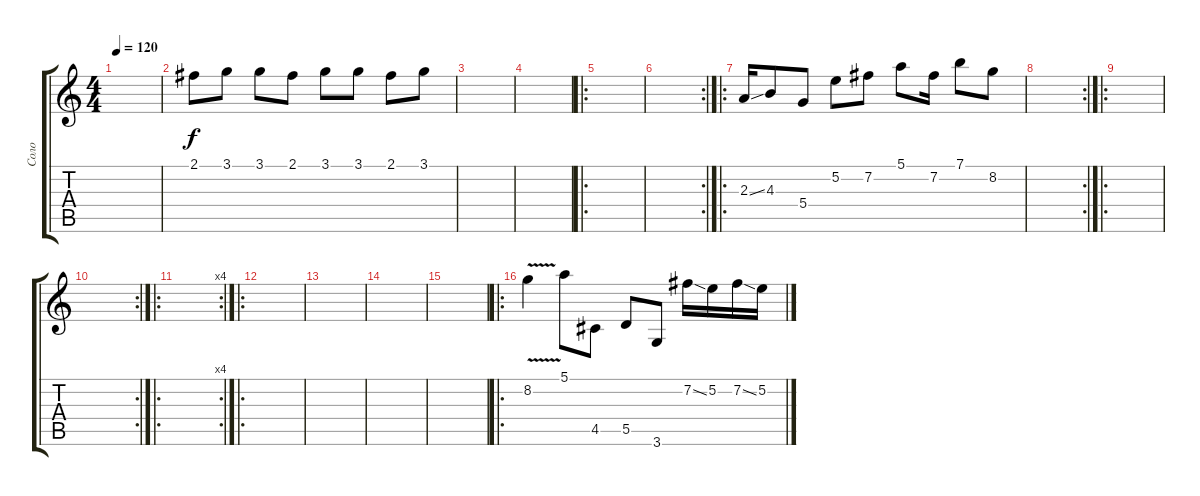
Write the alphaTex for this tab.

\track ("Соло" "Соло") {instrument overdrivenguitar}
\staff {score tabs}
\tuning (E4 B3 G3 D3 A2 E2) {hide}
\ts (4 4)
\tempo 120
\clef g2
\ks c
|
2.1.8 3.1.8 3.1.8 2.1.8 3.1.8 3.1.8 2.1.8 3.1.8 |
|
|
\ro
|
\rc 2
|
\ro
2.3{ss}.16 4.3.8 5.4.8 5.2.8 7.2.8 5.1.8 7.2.16 7.1.8 8.2.8 |
\rc 2
|
\ro
|
\rc 2
|
\ro
\rc 4
|
\ro
|
|
|
|
\ro
8.2{v}.4 5.1.8 4.5.8 5.5.8 3.6.8 7.2{ss}.16 5.2.16 7.2{ss}.16 5.2.16
